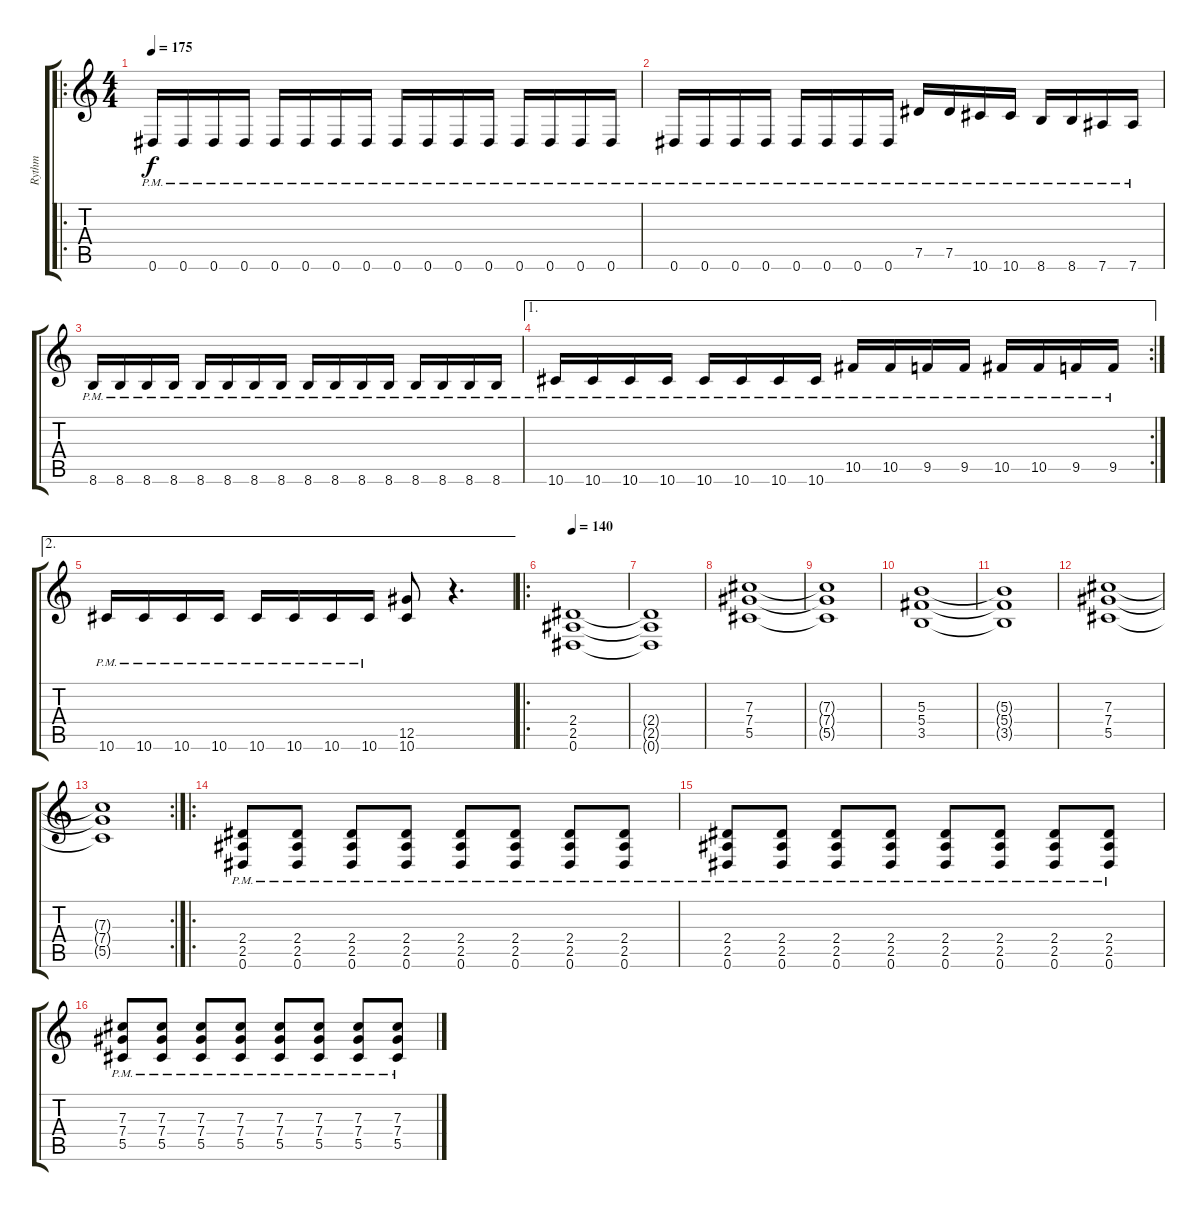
\track ("Rythm" "Rythm") {instrument distortionguitar}
\staff {score tabs}
\tuning (Eb4 Bb3 Gb3 Db3 Ab2 Eb2) {hide}
\ro
\ts (4 4)
\tempo 175
\clef g2
\ks c
0.6{pm}.16{dy f} 0.6{pm}.16 0.6{pm}.16 0.6{pm}.16 0.6{pm}.16 0.6{pm}.16 0.6{pm}.16 0.6{pm}.16 0.6{pm}.16 0.6{pm}.16 0.6{pm}.16 0.6{pm}.16 0.6{pm}.16 0.6{pm}.16 0.6{pm}.16 0.6{pm}.16 |
0.6{pm}.16 0.6{pm}.16 0.6{pm}.16 0.6{pm}.16 0.6{pm}.16 0.6{pm}.16 0.6{pm}.16 0.6{pm}.16 7.5{pm}.16 7.5{pm}.16 10.6{pm}.16 10.6{pm}.16 8.6{pm}.16 8.6{pm}.16 7.6{pm}.16 7.6{pm}.16 |
8.6{pm}.16 8.6{pm}.16 8.6{pm}.16 8.6{pm}.16 8.6{pm}.16 8.6{pm}.16 8.6{pm}.16 8.6{pm}.16 8.6{pm}.16 8.6{pm}.16 8.6{pm}.16 8.6{pm}.16 8.6{pm}.16 8.6{pm}.16 8.6{pm}.16 8.6{pm}.16 |
\ae 1
\rc 2
10.6{pm}.16 10.6{pm}.16 10.6{pm}.16 10.6{pm}.16 10.6{pm}.16 10.6{pm}.16 10.6{pm}.16 10.6{pm}.16 10.5{pm}.16 10.5{pm}.16 9.5{pm}.16 9.5{pm}.16 10.5{pm}.16 10.5{pm}.16 9.5{pm}.16 9.5{pm}.16 |
\ae 2
10.6{pm}.16 10.6{pm}.16 10.6{pm}.16 10.6{pm}.16 10.6{pm}.16 10.6{pm}.16 10.6{pm}.16 10.6{pm}.16 (12.5 10.6).8 r.4{d} |
\ro
\tempo 140
(2.4 2.5 0.6).1 |
(2.4{t} 2.5{t} 0.6{t}).1 |
(7.3 7.4 5.5).1 |
(7.3{t} 7.4{t} 5.5{t}).1 |
(5.3 5.4 3.5).1 |
(5.3{t} 5.4{t} 3.5{t}).1 |
(7.3 7.4 5.5).1 |
\rc 2
(7.3{t} 7.4{t} 5.5{t}).1 |
\ro
(2.4{pm} 2.5{pm} 0.6{pm}).8 (2.4{pm} 2.5{pm} 0.6{pm}).8 (2.4{pm} 2.5{pm} 0.6{pm}).8 (2.4{pm} 2.5{pm} 0.6{pm}).8 (2.4{pm} 2.5{pm} 0.6{pm}).8 (2.4{pm} 2.5{pm} 0.6{pm}).8 (2.4{pm} 2.5{pm} 0.6{pm}).8 (2.4{pm} 2.5{pm} 0.6{pm}).8 |
(2.4{pm} 2.5{pm} 0.6{pm}).8 (2.4{pm} 2.5{pm} 0.6{pm}).8 (2.4{pm} 2.5{pm} 0.6{pm}).8 (2.4{pm} 2.5{pm} 0.6{pm}).8 (2.4{pm} 2.5{pm} 0.6{pm}).8 (2.4{pm} 2.5{pm} 0.6{pm}).8 (2.4{pm} 2.5{pm} 0.6{pm}).8 (2.4{pm} 2.5{pm} 0.6{pm}).8 |
(7.3{pm} 7.4{pm} 5.5{pm}).8 (7.3{pm} 7.4{pm} 5.5{pm}).8 (7.3{pm} 7.4{pm} 5.5{pm}).8 (7.3{pm} 7.4{pm} 5.5{pm}).8 (7.3{pm} 7.4{pm} 5.5{pm}).8 (7.3{pm} 7.4{pm} 5.5{pm}).8 (7.3{pm} 7.4{pm} 5.5{pm}).8 (7.3{pm} 7.4{pm} 5.5{pm}).8
